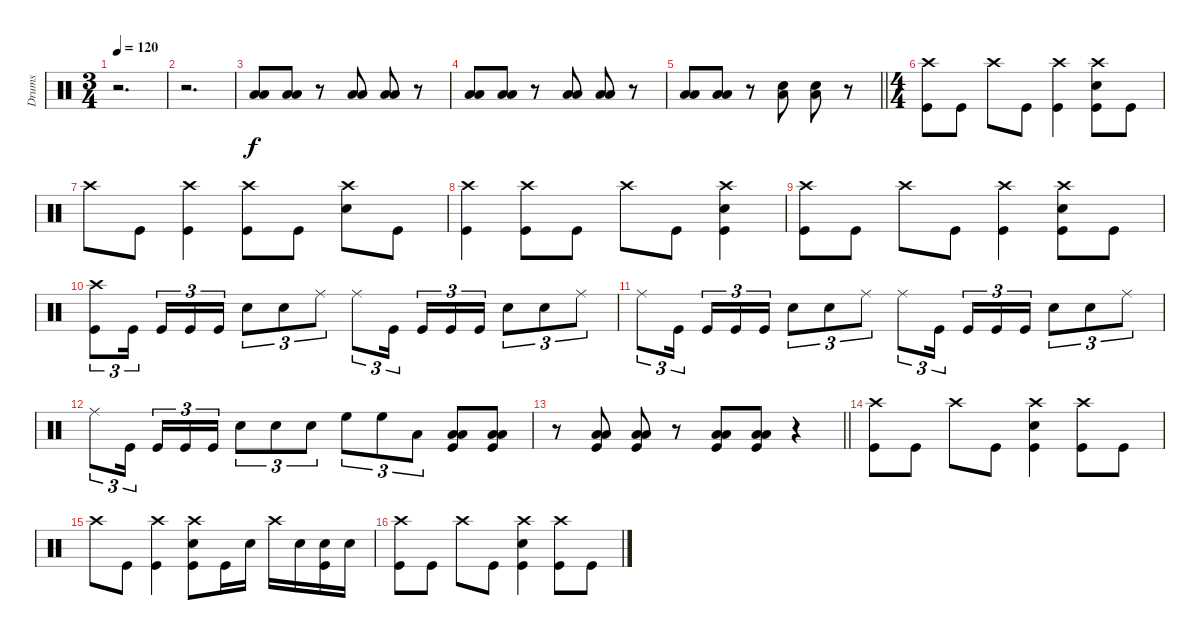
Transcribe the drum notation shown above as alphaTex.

\track ("Drums" "Drums") {instrument percussion}
\staff {score}
\articulation defaults
\ts (3 4)
\tempo 120
\clef neutral
\ks c
r.2{d dy f} |
r.2{d} |
("Low Tom (hit)" "Low Floor Tom (hit)").8 ("Low Tom (hit)" "Low Floor Tom (hit)").8 r.8 ("Low Tom (hit)" "Low Floor Tom (hit)").8 ("Low Tom (hit)" "Low Floor Tom (hit)").8 r.8 |
("Low Tom (hit)" "Low Floor Tom (hit)").8 ("Low Tom (hit)" "Low Floor Tom (hit)").8 r.8 ("Low Tom (hit)" "Low Floor Tom (hit)").8 ("Low Tom (hit)" "Low Floor Tom (hit)").8 r.8 |
\barLineRight lightlight
("Low Tom (hit)" "Low Floor Tom (hit)").8 ("Low Tom (hit)" "Low Floor Tom (hit)").8 r.8 ("Low Floor Tom (hit)" "Snare (hit) 2").8 ("Low Floor Tom (hit)" "Snare (hit) 2").8 r.8 |
\ts (4 4)
("Kick (hit)" "Crash high (hit)").8 "Kick (hit)".8 "Crash high (hit)".8 "Kick (hit)".8 ("Crash high (hit)" "Kick (hit)").4 ("Kick (hit)" "Snare (hit) 2" "Crash high (hit)").8 "Kick (hit)".8 |
"Crash high (hit)".8 "Kick (hit)".8 ("Crash high (hit)" "Kick (hit)").4 ("Crash high (hit)" "Kick (hit)").8 "Kick (hit)".8 ("Snare (hit) 2" "Crash high (hit)").8 "Kick (hit)".8 |
("Crash high (hit)" "Kick (hit)").4 ("Crash high (hit)" "Kick (hit)").8 "Kick (hit)".8 "Crash high (hit)".8 "Kick (hit)".8 ("Snare (hit) 2" "Crash high (hit)" "Kick (hit)").4 |
("Crash high (hit)" "Kick (hit)").8 "Kick (hit)".8 "Crash high (hit)".8 "Kick (hit)".8 ("Crash high (hit)" "Kick (hit)").4 ("Snare (hit) 2" "Crash high (hit)" "Kick (hit)").8 "Kick (hit)".8 |
("Crash high (hit)" "Kick (hit)").8{tu (3 2)} "Kick (hit)".16{tu (3 2) beam splitsecondary} "Kick (hit)".16{tu (3 2)} "Kick (hit)".16{tu (3 2)} "Kick (hit)".16{tu (3 2)} "Snare (hit) 2".8{tu (3 2)} "Snare (hit) 2".8{tu (3 2)} "Ride (middle)".8{tu (3 2)} "Ride (middle)".8{tu (3 2)} "Kick (hit)".16{tu (3 2) beam splitsecondary} "Kick (hit)".16{tu (3 2)} "Kick (hit)".16{tu (3 2)} "Kick (hit)".16{tu (3 2)} "Snare (hit) 2".8{tu (3 2)} "Snare (hit) 2".8{tu (3 2)} "Ride (middle)".8{tu (3 2)} |
"Ride (middle)".8{tu (3 2)} "Kick (hit)".16{tu (3 2) beam splitsecondary} "Kick (hit)".16{tu (3 2)} "Kick (hit)".16{tu (3 2)} "Kick (hit)".16{tu (3 2)} "Snare (hit) 2".8{tu (3 2)} "Snare (hit) 2".8{tu (3 2)} "Ride (middle)".8{tu (3 2)} "Ride (middle)".8{tu (3 2)} "Kick (hit)".16{tu (3 2) beam splitsecondary} "Kick (hit)".16{tu (3 2)} "Kick (hit)".16{tu (3 2)} "Kick (hit)".16{tu (3 2)} "Snare (hit) 2".8{tu (3 2)} "Snare (hit) 2".8{tu (3 2)} "Ride (middle)".8{tu (3 2)} |
"Ride (middle)".8{tu (3 2)} "Kick (hit)".16{tu (3 2) beam splitsecondary} "Kick (hit)".16{tu (3 2)} "Kick (hit)".16{tu (3 2)} "Kick (hit)".16{tu (3 2)} "Snare (hit) 2".8{tu (3 2)} "Snare (hit) 2".8{tu (3 2)} "Snare (hit) 2".8{tu (3 2)} "High Floor Tom (hit)".8{tu (3 2)} "High Floor Tom (hit)".8{tu (3 2)} "Low Tom (hit)".8{tu (3 2)} ("Kick (hit)" "Low Floor Tom (hit)" "Low Tom (hit)").8 ("Kick (hit)" "Low Floor Tom (hit)" "Low Tom (hit)").8 |
\barLineRight lightlight
r.8 ("Low Floor Tom (hit)" "Low Tom (hit)" "Kick (hit)").8 ("Low Floor Tom (hit)" "Low Tom (hit)" "Kick (hit)").8 r.8 ("Low Floor Tom (hit)" "Low Tom (hit)" "Kick (hit)").8 ("Low Floor Tom (hit)" "Low Tom (hit)" "Kick (hit)").8 r.4 |
("Crash high (hit)" "Kick (hit)").8 "Kick (hit)".8 "Crash high (hit)".8 "Kick (hit)".8 ("Snare (hit) 2" "Crash high (hit)" "Kick (hit)").4 ("Crash high (hit)" "Kick (hit)").8 "Kick (hit)".8 |
"Crash high (hit)".8 "Kick (hit)".8 ("Crash high (hit)" "Kick (hit)").4 ("Snare (hit) 2" "Crash high (hit)" "Kick (hit)").8 "Kick (hit)".16 "Snare (hit) 2".16 "Crash high (hit)".16 "Snare (hit) 2".16 ("Kick (hit)" "Snare (hit) 2").16 "Snare (hit) 2".16 |
("Kick (hit)" "Crash high (hit)").8 "Kick (hit)".8 "Crash high (hit)".8 "Kick (hit)".8 ("Kick (hit)" "Snare (hit) 2" "Crash high (hit)").4 ("Kick (hit)" "Crash high (hit)").8 "Kick (hit)".8
